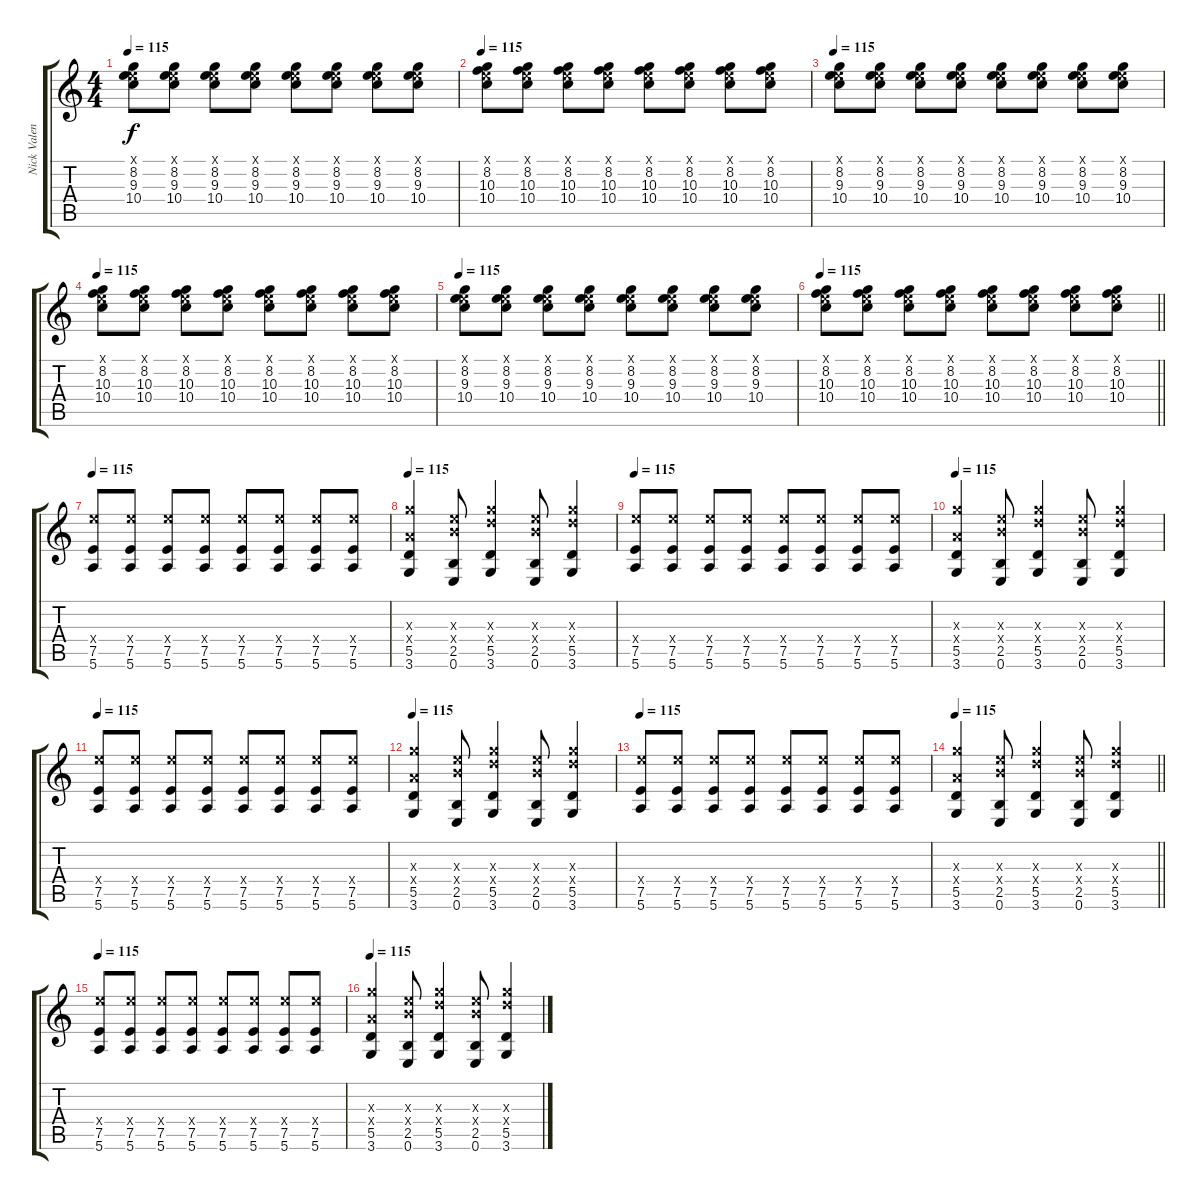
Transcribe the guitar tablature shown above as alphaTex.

\track ("Nick Valensi (Guerzo)" "Nick Valen") {instrument distortionguitar}
\staff {score tabs}
\tuning (E4 B3 G3 D3 A2 E2) {hide}
\ts (4 4)
\tempo 115
\clef g2
\ks c
(0.1{x} 8.2 9.3 10.4).8{dy f} (0.1{x} 8.2 9.3 10.4).8 (0.1{x} 8.2 9.3 10.4).8 (0.1{x} 8.2 9.3 10.4).8 (0.1{x} 8.2 9.3 10.4).8 (0.1{x} 8.2 9.3 10.4).8 (0.1{x} 8.2 9.3 10.4).8 (0.1{x} 8.2 9.3 10.4).8 |
\tempo 115
(0.1{x} 8.2 10.3 10.4).8 (0.1{x} 8.2 10.3 10.4).8 (0.1{x} 8.2 10.3 10.4).8 (0.1{x} 8.2 10.3 10.4).8 (0.1{x} 8.2 10.3 10.4).8 (0.1{x} 8.2 10.3 10.4).8 (0.1{x} 8.2 10.3 10.4).8 (0.1{x} 8.2 10.3 10.4).8 |
\tempo 115
(0.1{x} 8.2 9.3 10.4).8 (0.1{x} 8.2 9.3 10.4).8 (0.1{x} 8.2 9.3 10.4).8 (0.1{x} 8.2 9.3 10.4).8 (0.1{x} 8.2 9.3 10.4).8 (0.1{x} 8.2 9.3 10.4).8 (0.1{x} 8.2 9.3 10.4).8 (0.1{x} 8.2 9.3 10.4).8 |
\tempo 115
(0.1{x} 8.2 10.3 10.4).8 (0.1{x} 8.2 10.3 10.4).8 (0.1{x} 8.2 10.3 10.4).8 (0.1{x} 8.2 10.3 10.4).8 (0.1{x} 8.2 10.3 10.4).8 (0.1{x} 8.2 10.3 10.4).8 (0.1{x} 8.2 10.3 10.4).8 (0.1{x} 8.2 10.3 10.4).8 |
\tempo 115
(0.1{x} 8.2 9.3 10.4).8 (0.1{x} 8.2 9.3 10.4).8 (0.1{x} 8.2 9.3 10.4).8 (0.1{x} 8.2 9.3 10.4).8 (0.1{x} 8.2 9.3 10.4).8 (0.1{x} 8.2 9.3 10.4).8 (0.1{x} 8.2 9.3 10.4).8 (0.1{x} 8.2 9.3 10.4).8 |
\tempo 115
\barLineRight lightlight
(0.1{x} 8.2 10.3 10.4).8 (0.1{x} 8.2 10.3 10.4).8 (0.1{x} 8.2 10.3 10.4).8 (0.1{x} 8.2 10.3 10.4).8 (0.1{x} 8.2 10.3 10.4).8 (0.1{x} 8.2 10.3 10.4).8 (0.1{x} 8.2 10.3 10.4).8 (0.1{x} 8.2 10.3 10.4).8 |
\tempo 115
(14.4{x} 7.5 5.6).8 (14.4{x} 7.5 5.6).8 (14.4{x} 7.5 5.6).8 (14.4{x} 7.5 5.6).8 (14.4{x} 7.5 5.6).8 (14.4{x} 7.5 5.6).8 (14.4{x} 7.5 5.6).8 (14.4{x} 7.5 5.6).8 |
\tempo 115
(12.3{x} 7.4{x} 5.5 3.6).4 (9.3{x} 9.4{x} 2.5 0.6).8 (12.3{x} 12.4{x} 5.5 3.6).4 (9.3{x} 9.4{x} 2.5 0.6).8 (12.3{x} 12.4{x} 5.5 3.6).4 |
\tempo 115
(14.4{x} 7.5 5.6).8 (14.4{x} 7.5 5.6).8 (14.4{x} 7.5 5.6).8 (14.4{x} 7.5 5.6).8 (14.4{x} 7.5 5.6).8 (14.4{x} 7.5 5.6).8 (14.4{x} 7.5 5.6).8 (14.4{x} 7.5 5.6).8 |
\tempo 115
(12.3{x} 7.4{x} 5.5 3.6).4 (9.3{x} 9.4{x} 2.5 0.6).8 (12.3{x} 12.4{x} 5.5 3.6).4 (9.3{x} 9.4{x} 2.5 0.6).8 (12.3{x} 12.4{x} 5.5 3.6).4 |
\tempo 115
(14.4{x} 7.5 5.6).8 (14.4{x} 7.5 5.6).8 (14.4{x} 7.5 5.6).8 (14.4{x} 7.5 5.6).8 (14.4{x} 7.5 5.6).8 (14.4{x} 7.5 5.6).8 (14.4{x} 7.5 5.6).8 (14.4{x} 7.5 5.6).8 |
\tempo 115
(12.3{x} 7.4{x} 5.5 3.6).4 (9.3{x} 9.4{x} 2.5 0.6).8 (12.3{x} 12.4{x} 5.5 3.6).4 (9.3{x} 9.4{x} 2.5 0.6).8 (12.3{x} 12.4{x} 5.5 3.6).4 |
\tempo 115
(14.4{x} 7.5 5.6).8 (14.4{x} 7.5 5.6).8 (14.4{x} 7.5 5.6).8 (14.4{x} 7.5 5.6).8 (14.4{x} 7.5 5.6).8 (14.4{x} 7.5 5.6).8 (14.4{x} 7.5 5.6).8 (14.4{x} 7.5 5.6).8 |
\tempo 115
\barLineRight lightlight
(12.3{x} 7.4{x} 5.5 3.6).4 (9.3{x} 9.4{x} 2.5 0.6).8 (12.3{x} 12.4{x} 5.5 3.6).4 (9.3{x} 9.4{x} 2.5 0.6).8 (12.3{x} 12.4{x} 5.5 3.6).4 |
\tempo 115
(14.4{x} 7.5 5.6).8 (14.4{x} 7.5 5.6).8 (14.4{x} 7.5 5.6).8 (14.4{x} 7.5 5.6).8 (14.4{x} 7.5 5.6).8 (14.4{x} 7.5 5.6).8 (14.4{x} 7.5 5.6).8 (14.4{x} 7.5 5.6).8 |
\tempo 115
(12.3{x} 7.4{x} 5.5 3.6).4 (9.3{x} 9.4{x} 2.5 0.6).8 (12.3{x} 12.4{x} 5.5 3.6).4 (9.3{x} 9.4{x} 2.5 0.6).8 (12.3{x} 12.4{x} 5.5 3.6).4
